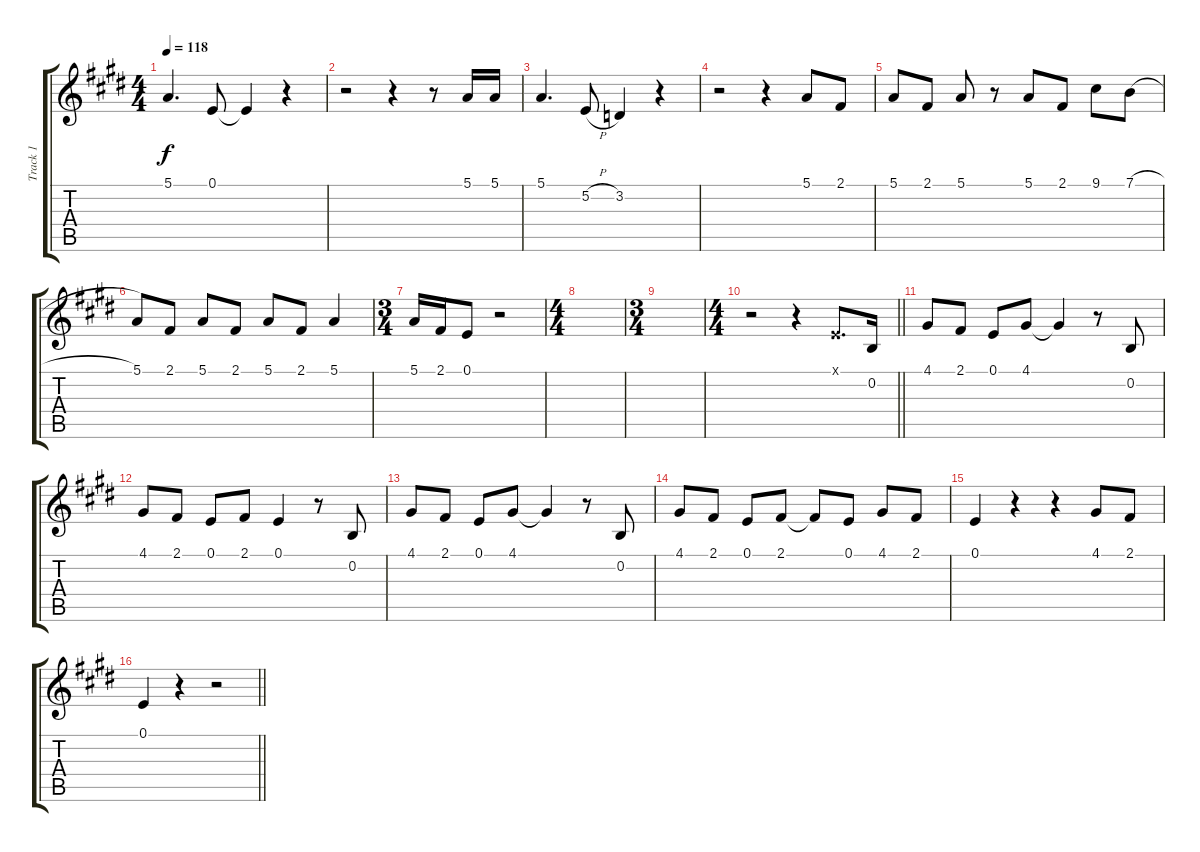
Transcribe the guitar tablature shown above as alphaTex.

\track ("Track 1" "Track 1") {instrument tenorsax}
\staff {score tabs}
\tuning (E4 B3 G3 D3 A2 E2) {hide}
\ts (4 4)
\tempo 118
\clef g2
\ks e
5.1.4{d dy f} 0.1.8 0.1{t}.4 r.4 |
r.2 r.4 r.8 5.1.16 5.1.16 |
5.1.4{d} 5.2{h}.8 3.2.4 r.4 |
r.2 r.4 5.1.8 2.1.8 |
5.1.8 2.1.8 5.1.8 r.8 5.1.8 2.1.8 9.1.8 7.1{h}.8 |
5.1.8 2.1.8 5.1.8 2.1.8 5.1.8 2.1.8 5.1.4 |
\ts (3 4)
5.1.16 2.1.16 0.1.8 r.2 |
\ts (4 4)
|
\ts (3 4)
|
\ts (4 4)
\barLineRight lightlight
r.2 r.4 0.1{x}.8{d} 0.2.16 |
4.1.8 2.1.8 0.1.8 4.1.8 4.1{t}.4 r.8 0.2.8 |
4.1.8 2.1.8 0.1.8 2.1.8 0.1.4 r.8 0.2.8 |
4.1.8 2.1.8 0.1.8 4.1.8 4.1{t}.4 r.8 0.2.8 |
4.1.8 2.1.8 0.1.8 2.1.8 2.1{t}.8 0.1.8 4.1.8 2.1.8 |
0.1.4 r.4 r.4 4.1.8 2.1.8 |
\barLineRight lightlight
0.1.4 r.4 r.2
